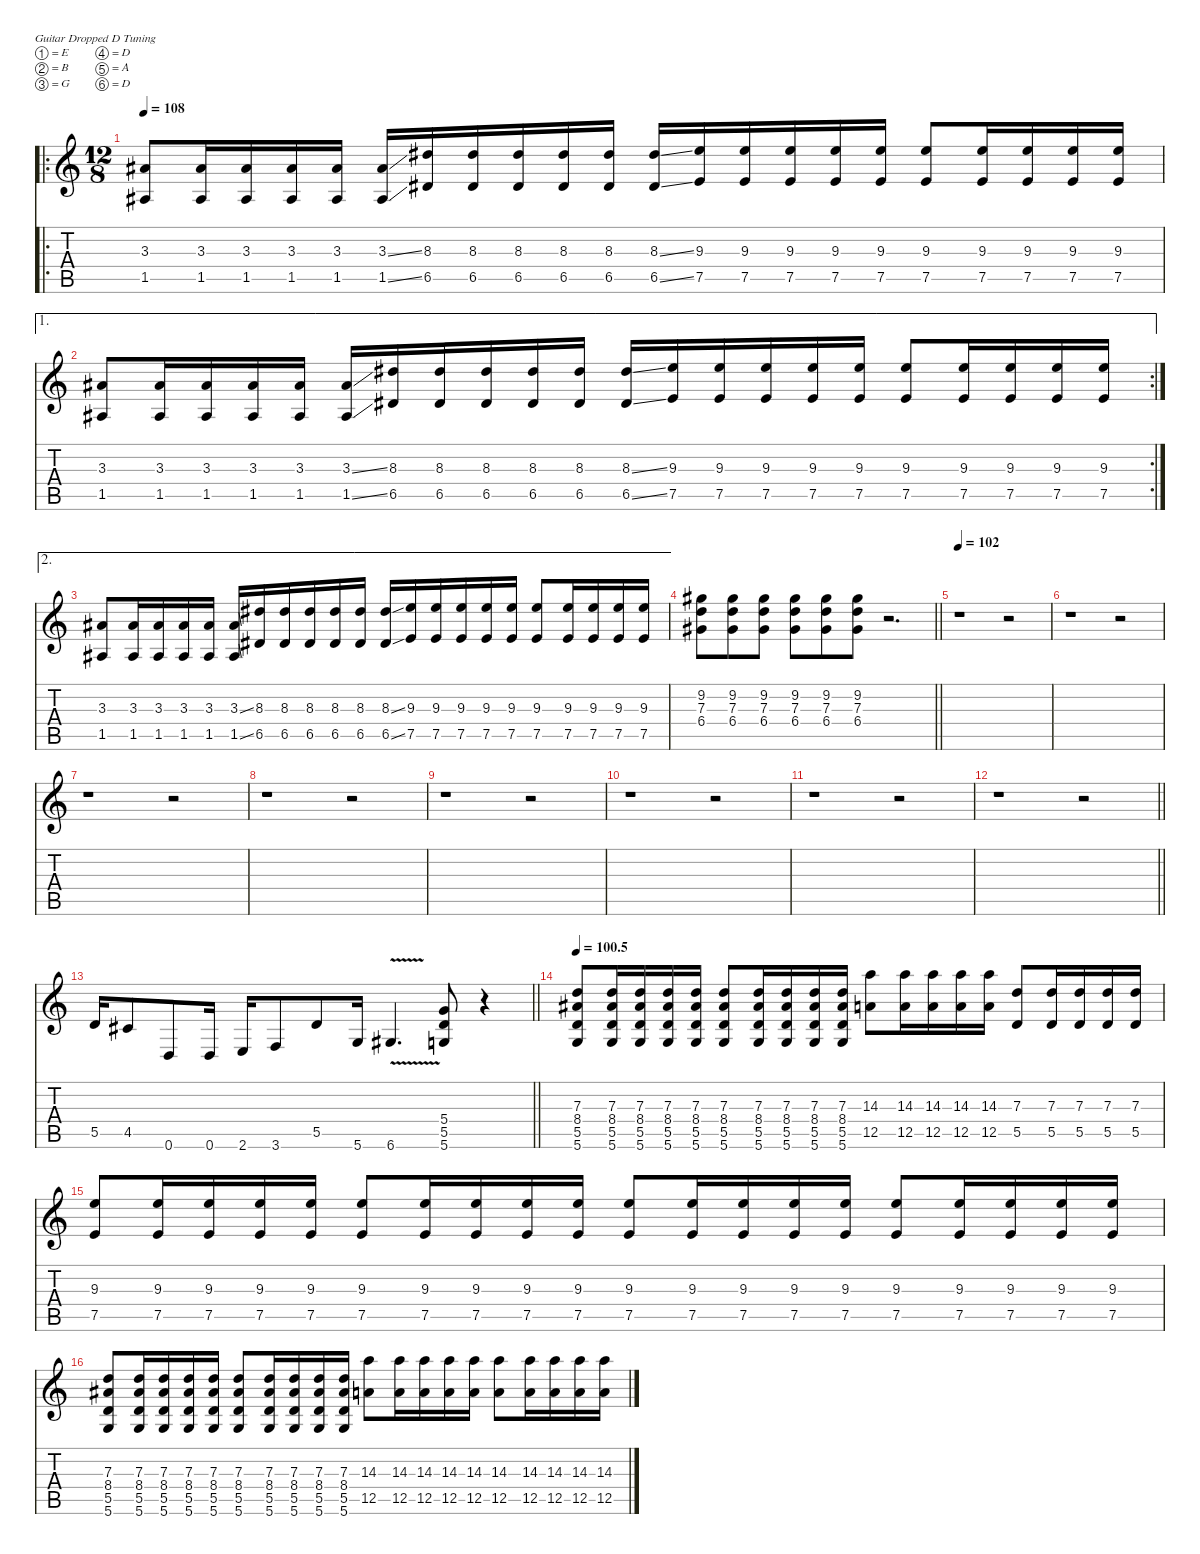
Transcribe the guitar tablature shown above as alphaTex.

\defaultSystemsLayout 4
\hideDynamics
\bracketExtendMode nobrackets
\singleTrackTrackNamePolicy hidden
\multiTrackTrackNamePolicy hidden
\firstSystemTrackNameMode fullname
\otherSystemsTrackNameOrientation horizontal
\track ("Distortion 2" "dist.guit.") {instrument distortionguitar}
\staff {score tabs}
\tuning (E4 B3 G3 D3 A2 D2)
\ro
\ts (12 8)
\tempo 108
\clef g2
\ks aminor
(3.3{acc #} 1.5{acc #}).8{dy f beam Up} (3.3{acc #} 1.5{acc #}).16{beam Up} (3.3{acc #} 1.5{acc #}).16{beam Up} (3.3{acc #} 1.5{acc #}).16{beam Up} (3.3{acc #} 1.5{acc #}).16{beam Up} (3.3{ss acc #} 1.5{ss acc #}).16{beam Up} (8.3{acc #} 6.5{acc #}).16{beam Up} (8.3{acc #} 6.5{acc #}).16{beam Up} (8.3{acc #} 6.5{acc #}).16{beam Up} (8.3{acc #} 6.5{acc #}).16{beam Up} (8.3{acc #} 6.5{acc #}).16{beam Up} (8.3{ss acc #} 6.5{ss acc #}).16{beam Up} (9.3 7.5).16{beam Up} (9.3 7.5).16{beam Up} (9.3 7.5).16{beam Up} (9.3 7.5).16{beam Up} (9.3 7.5).16{beam Up} (9.3 7.5).8{beam Up} (9.3 7.5).16{beam Up} (9.3 7.5).16{beam Up} (9.3 7.5).16{beam Up} (9.3 7.5).16{beam Up} |
\ae 1
\rc 2
(3.3{acc #} 1.5{acc #}).8{beam Up} (3.3{acc #} 1.5{acc #}).16{beam Up} (3.3{acc #} 1.5{acc #}).16{beam Up} (3.3{acc #} 1.5{acc #}).16{beam Up} (3.3{acc #} 1.5{acc #}).16{beam Up} (3.3{ss acc #} 1.5{ss acc #}).16{beam Up} (8.3{acc #} 6.5{acc #}).16{beam Up} (8.3{acc #} 6.5{acc #}).16{beam Up} (8.3{acc #} 6.5{acc #}).16{beam Up} (8.3{acc #} 6.5{acc #}).16{beam Up} (8.3{acc #} 6.5{acc #}).16{beam Up} (8.3{ss acc #} 6.5{ss acc #}).16{beam Up} (9.3 7.5).16{beam Up} (9.3 7.5).16{beam Up} (9.3 7.5).16{beam Up} (9.3 7.5).16{beam Up} (9.3 7.5).16{beam Up} (9.3 7.5).8{beam Up} (9.3 7.5).16{beam Up} (9.3 7.5).16{beam Up} (9.3 7.5).16{beam Up} (9.3 7.5).16{beam Up} |
\ae 2
(3.3{acc #} 1.5{acc #}).8{beam Up} (3.3{acc #} 1.5{acc #}).16{beam Up} (3.3{acc #} 1.5{acc #}).16{beam Up} (3.3{acc #} 1.5{acc #}).16{beam Up} (3.3{acc #} 1.5{acc #}).16{beam Up} (3.3{ss acc #} 1.5{ss acc #}).16{beam Up} (8.3{acc #} 6.5{acc #}).16{beam Up} (8.3{acc #} 6.5{acc #}).16{beam Up} (8.3{acc #} 6.5{acc #}).16{beam Up} (8.3{acc #} 6.5{acc #}).16{beam Up} (8.3{acc #} 6.5{acc #}).16{beam Up} (8.3{ss acc #} 6.5{ss acc #}).16{beam Up} (9.3 7.5).16{beam Up} (9.3 7.5).16{beam Up} (9.3 7.5).16{beam Up} (9.3 7.5).16{beam Up} (9.3 7.5).16{beam Up} (9.3 7.5).8{beam Up} (9.3 7.5).16{beam Up} (9.3 7.5).16{beam Up} (9.3 7.5).16{beam Up} (9.3 7.5).16{beam Up} |
\barLineRight lightlight
(9.2{acc #} 7.3 6.4{acc #}).8{beam Down} (9.2{acc #} 7.3 6.4{acc #}).8{beam Down} (9.2{acc #} 7.3 6.4{acc #}).8{beam Down} (9.2{acc #} 7.3 6.4{acc #}).8{beam Down} (9.2{acc #} 7.3 6.4{acc #}).8{beam Down} (9.2{acc #} 7.3 6.4{acc #}).8{beam Down} r.2{d beam Down} |
\tempo 102
r.1{beam Down} r.2{beam Down} |
r.1{beam Down} r.2{beam Down} |
r.1{beam Down} r.2{beam Down} |
r.1{beam Down} r.2{beam Down} |
r.1{beam Down} r.2{beam Down} |
r.1{beam Down} r.2{beam Down} |
r.1{beam Down} r.2{beam Down} |
\barLineRight lightlight
r.1{beam Down} r.2{beam Down} |
\barLineRight lightlight
5.5.16{beam Up} 4.5{acc #}.8{beam Up} 0.6.8{beam Up} 0.6.16{beam Up} 2.6.16{beam Up} 3.6.8{beam Up} 5.5.8{beam Up} 5.6.16{beam Up} 6.6{v acc #}.4{d beam Up} (5.4 5.5 5.6).8{beam Up} r.4{beam Up} |
\tempo
100.5 (7.3 8.4{acc #} 5.5 5.6).8{beam Up} (7.3 8.4{acc #} 5.5 5.6).16{beam Up} (7.3 8.4{acc #} 5.5 5.6).16{beam Up} (7.3 8.4{acc #} 5.5 5.6).16{beam Up} (7.3 8.4{acc #} 5.5 5.6).16{beam Up} (7.3 8.4{acc #} 5.5 5.6).8{beam Up} (7.3 8.4{acc #} 5.5 5.6).16{beam Up} (7.3 8.4{acc #} 5.5 5.6).16{beam Up} (7.3 8.4{acc #} 5.5 5.6).16{beam Up} (7.3 8.4{acc #} 5.5 5.6).16{beam Up} (14.3 12.5).8{beam Down} (14.3 12.5).16{beam Down} (14.3 12.5).16{beam Down} (14.3 12.5).16{beam Down} (14.3 12.5).16{beam Down} (7.3 5.5).8{beam Up} (7.3 5.5).16{beam Up} (7.3 5.5).16{beam Up} (7.3 5.5).16{beam Up} (7.3 5.5).16{beam Up} |
(9.3 7.5).8{beam Up} (9.3 7.5).16{beam Up} (9.3 7.5).16{beam Up} (9.3 7.5).16{beam Up} (9.3 7.5).16{beam Up} (9.3 7.5).8{beam Up} (9.3 7.5).16{beam Up} (9.3 7.5).16{beam Up} (9.3 7.5).16{beam Up} (9.3 7.5).16{beam Up} (9.3 7.5).8{beam Up} (9.3 7.5).16{beam Up} (9.3 7.5).16{beam Up} (9.3 7.5).16{beam Up} (9.3 7.5).16{beam Up} (9.3 7.5).8{beam Up} (9.3 7.5).16{beam Up} (9.3 7.5).16{beam Up} (9.3 7.5).16{beam Up} (9.3 7.5).16{beam Up} |
(7.3 8.4{acc #} 5.5 5.6).8{beam Up} (7.3 8.4{acc #} 5.5 5.6).16{beam Up} (7.3 8.4{acc #} 5.5 5.6).16{beam Up} (7.3 8.4{acc #} 5.5 5.6).16{beam Up} (7.3 8.4{acc #} 5.5 5.6).16{beam Up} (7.3 8.4{acc #} 5.5 5.6).8{beam Up} (7.3 8.4{acc #} 5.5 5.6).16{beam Up} (7.3 8.4{acc #} 5.5 5.6).16{beam Up} (7.3 8.4{acc #} 5.5 5.6).16{beam Up} (7.3 8.4{acc #} 5.5 5.6).16{beam Up} (14.3 12.5).8{beam Down} (14.3 12.5).16{beam Down} (14.3 12.5).16{beam Down} (14.3 12.5).16{beam Down} (14.3 12.5).16{beam Down} (14.3 12.5).8{beam Down} (14.3 12.5).16{beam Down} (14.3 12.5).16{beam Down} (14.3 12.5).16{beam Down} (14.3 12.5).16{beam Down}
